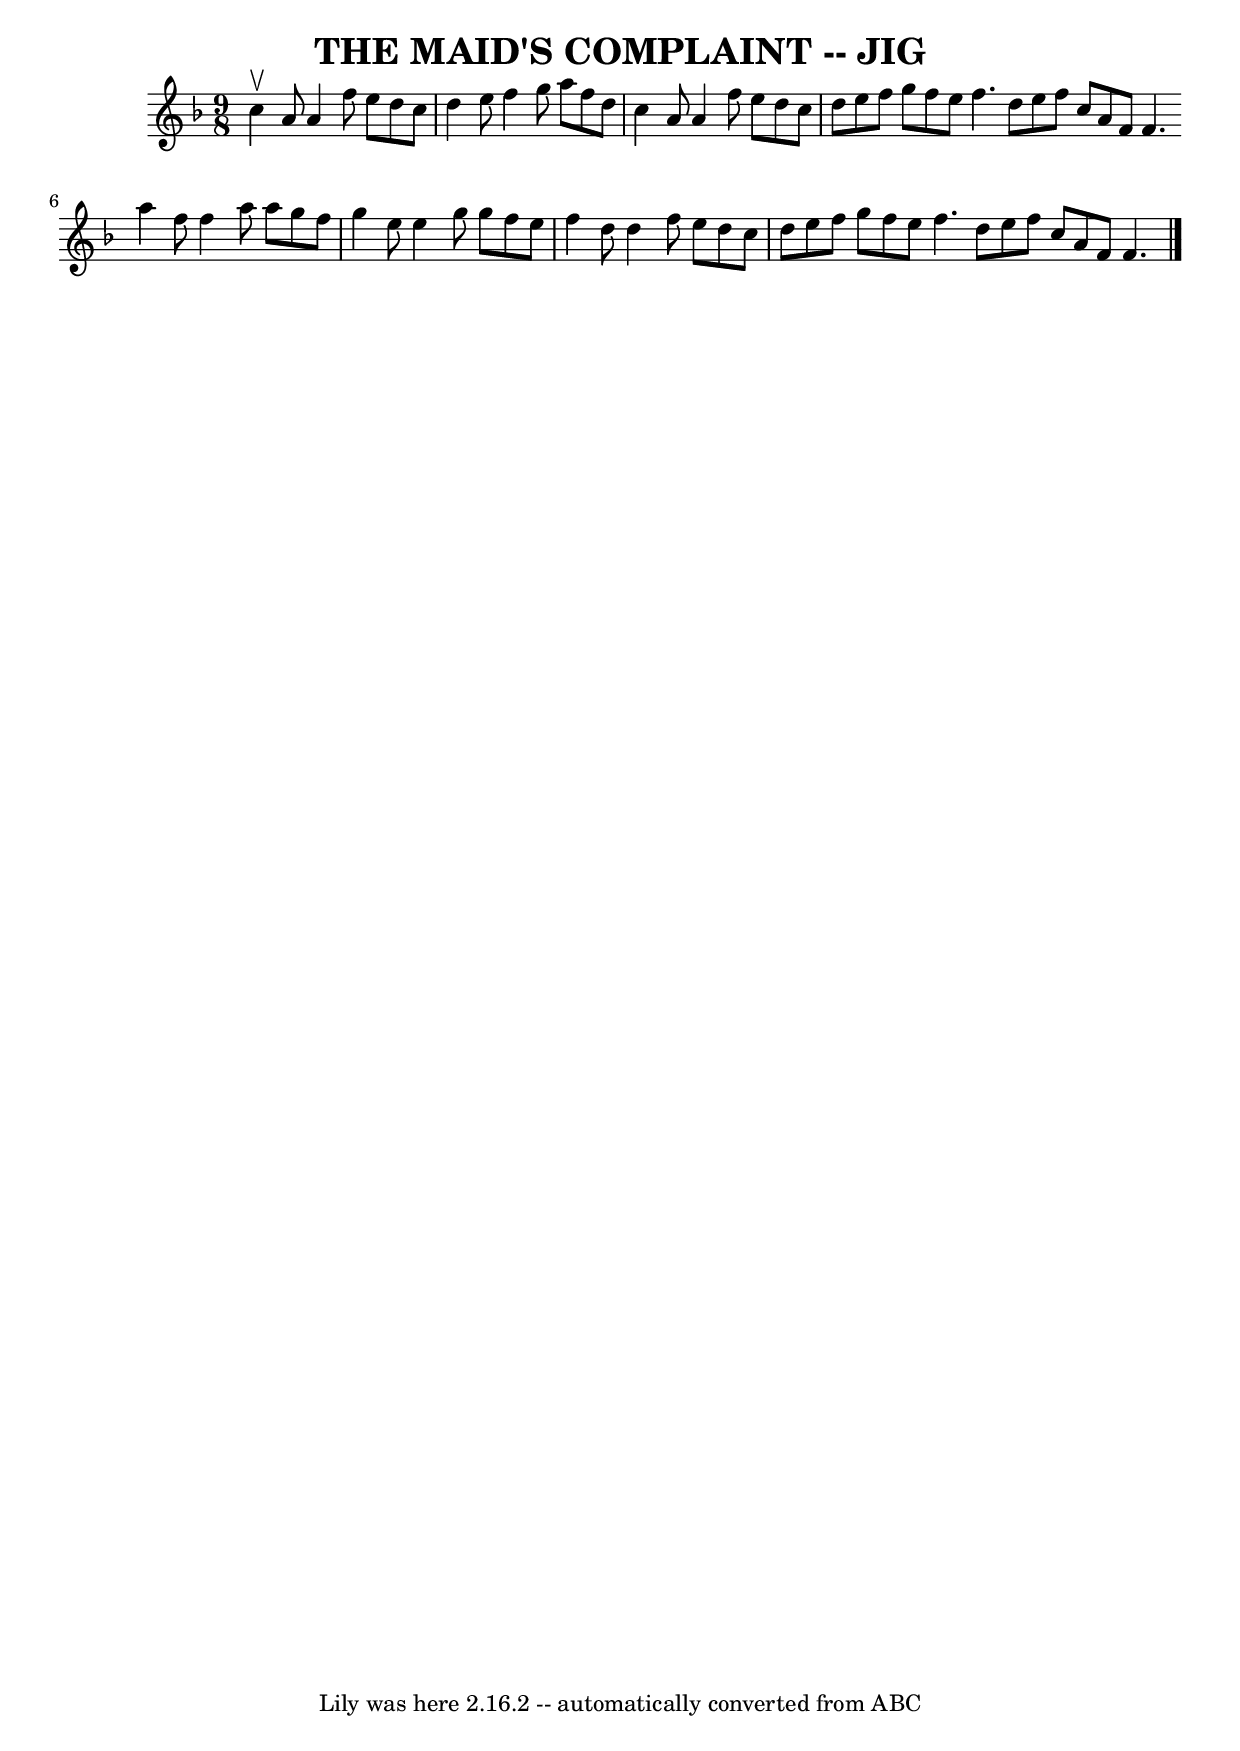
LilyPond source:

\version "2.16.2"
\include "Mammoth.ily"
\header {
  %% book = "Ryan's Mammoth Collection of Fiddle Tunes"
  crossRefNumber = "1"
  footnotes = ""
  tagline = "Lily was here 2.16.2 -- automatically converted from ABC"
  title = "THE MAID'S COMPLAINT -- JIG"

}
voicedefault =  {


  \time 9/8 
  \key f \major c''4^\upbow a'8 a'4 f''8 e''8 d''8    
  c''8    |
  d''4 e''8 f''4 g''8 a''8 f''8 d''8    
  |
  c''4 a'8 a'4 f''8 e''8 d''8 c''8    |
  
  d''8 e''8 f''8 g''8 f''8 e''8 f''4.    \bar ":|" d''8    
  e''8 f''8 c''8 a'8 f'8 f'4.    \bar "|."     \bar "|:" a''4    
  f''8 f''4 a''8 a''8 g''8 f''8    |
  g''4 e''8 e''4 
  g''8 g''8 f''8 e''8    |
  f''4 d''8 d''4 f''8    
  e''8 d''8 c''8    |
  d''8 e''8 f''8 g''8 f''8 e''8 
  f''4.    \bar ":|" d''8 e''8 f''8 c''8 a'8 f'8 f'4.    
  \bar "|."   

}

\score{
  <<

    \context Staff="default"
    {
      \voicedefault 
      
    }

  >>
  \layout {
    
  }
  \midi {
  }

}
